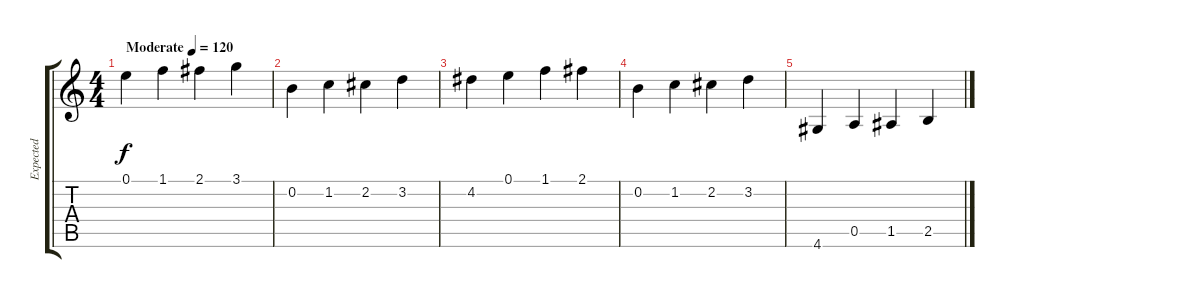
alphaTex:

\track ("Expected" "Expected") {instrument acousticguitarsteel}
\staff {score tabs}
\tuning (E4 B3 G3 D3 A2 E2) {hide}
\ts (4 4)
\tempo (120 "Moderate")
\clef g2
\ks c
0.1.4{dy f instrument acousticguitarsteel} 1.1.4 2.1.4 3.1.4 |
0.2.4 1.2.4 2.2.4 3.2.4 |
4.2.4 0.1.4 1.1.4 2.1.4 |
0.2.4 1.2.4 2.2.4 3.2.4 |
4.6.4 0.5.4 1.5.4 2.5.4
